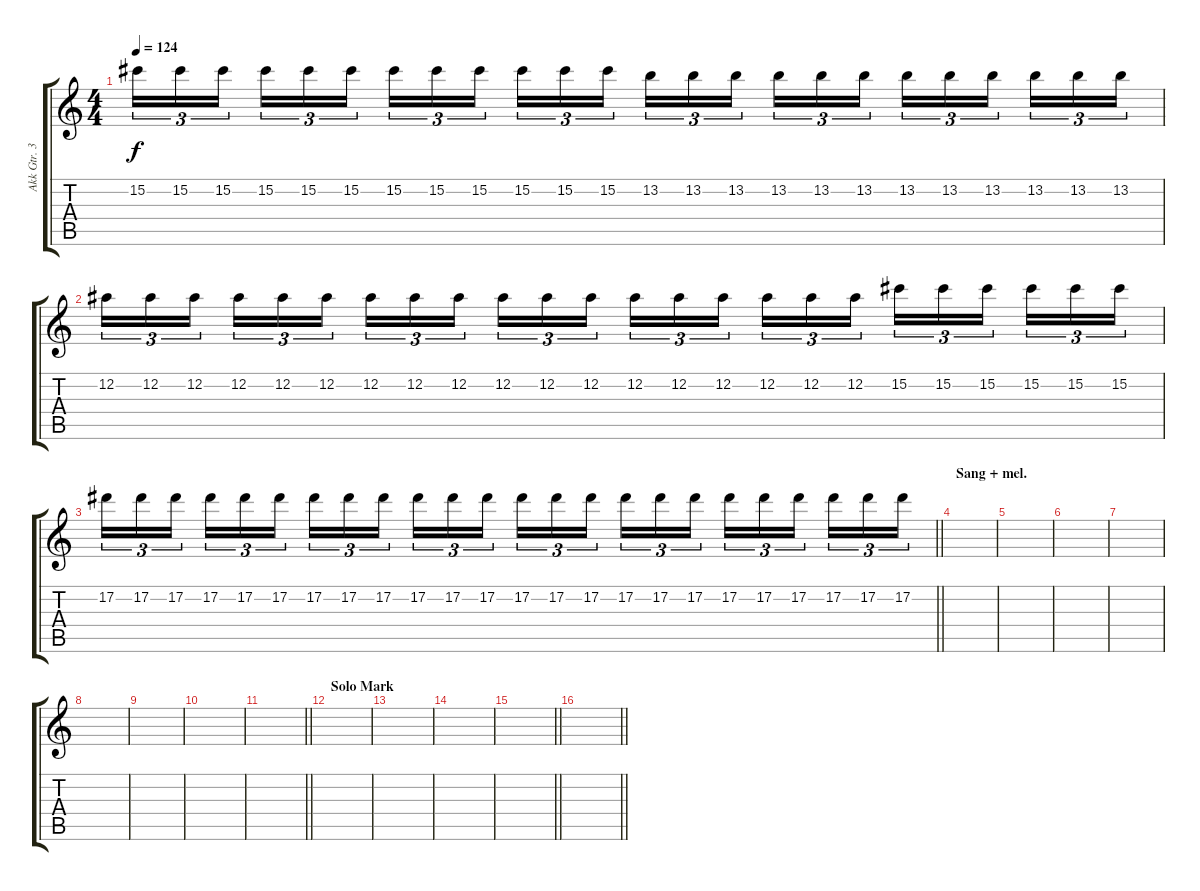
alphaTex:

\track ("Akk Gtr. 3" "Akk Gtr. 3") {instrument acousticguitarnylon}
\staff {score tabs}
\tuning (Eb4 Bb3 Gb3 Db3 Ab2 Eb2) {hide}
\ts (4 4)
\tempo 124
\clef g2
\ks c
15.2.16{tu (3 2) dy f} 15.2.16{tu (3 2)} 15.2.16{tu (3 2) beam splitsecondary} 15.2.16{tu (3 2)} 15.2.16{tu (3 2)} 15.2.16{tu (3 2)} 15.2.16{tu (3 2)} 15.2.16{tu (3 2)} 15.2.16{tu (3 2) beam splitsecondary} 15.2.16{tu (3 2)} 15.2.16{tu (3 2)} 15.2.16{tu (3 2)} 13.2.16{tu (3 2)} 13.2.16{tu (3 2)} 13.2.16{tu (3 2) beam splitsecondary} 13.2.16{tu (3 2)} 13.2.16{tu (3 2)} 13.2.16{tu (3 2)} 13.2.16{tu (3 2)} 13.2.16{tu (3 2)} 13.2.16{tu (3 2) beam splitsecondary} 13.2.16{tu (3 2)} 13.2.16{tu (3 2)} 13.2.16{tu (3 2)} |
12.2.16{tu (3 2)} 12.2.16{tu (3 2)} 12.2.16{tu (3 2) beam splitsecondary} 12.2.16{tu (3 2)} 12.2.16{tu (3 2)} 12.2.16{tu (3 2)} 12.2.16{tu (3 2)} 12.2.16{tu (3 2)} 12.2.16{tu (3 2) beam splitsecondary} 12.2.16{tu (3 2)} 12.2.16{tu (3 2)} 12.2.16{tu (3 2)} 12.2.16{tu (3 2)} 12.2.16{tu (3 2)} 12.2.16{tu (3 2) beam splitsecondary} 12.2.16{tu (3 2)} 12.2.16{tu (3 2)} 12.2.16{tu (3 2)} 15.2.16{tu (3 2)} 15.2.16{tu (3 2)} 15.2.16{tu (3 2) beam splitsecondary} 15.2.16{tu (3 2)} 15.2.16{tu (3 2)} 15.2.16{tu (3 2)} |
\barLineRight lightlight
17.2.16{tu (3 2)} 17.2.16{tu (3 2)} 17.2.16{tu (3 2) beam splitsecondary} 17.2.16{tu (3 2)} 17.2.16{tu (3 2)} 17.2.16{tu (3 2)} 17.2.16{tu (3 2)} 17.2.16{tu (3 2)} 17.2.16{tu (3 2) beam splitsecondary} 17.2.16{tu (3 2)} 17.2.16{tu (3 2)} 17.2.16{tu (3 2)} 17.2.16{tu (3 2)} 17.2.16{tu (3 2)} 17.2.16{tu (3 2) beam splitsecondary} 17.2.16{tu (3 2)} 17.2.16{tu (3 2)} 17.2.16{tu (3 2)} 17.2.16{tu (3 2)} 17.2.16{tu (3 2)} 17.2.16{tu (3 2) beam splitsecondary} 17.2.16{tu (3 2)} 17.2.16{tu (3 2)} 17.2.16{tu (3 2)} |
\section ("" "Sang + mel.")
|
|
|
|
|
|
|
\barLineRight lightlight
|
\section ("" "Solo Mark")
|
|
|
\barLineRight lightlight
|
\barLineRight lightlight
